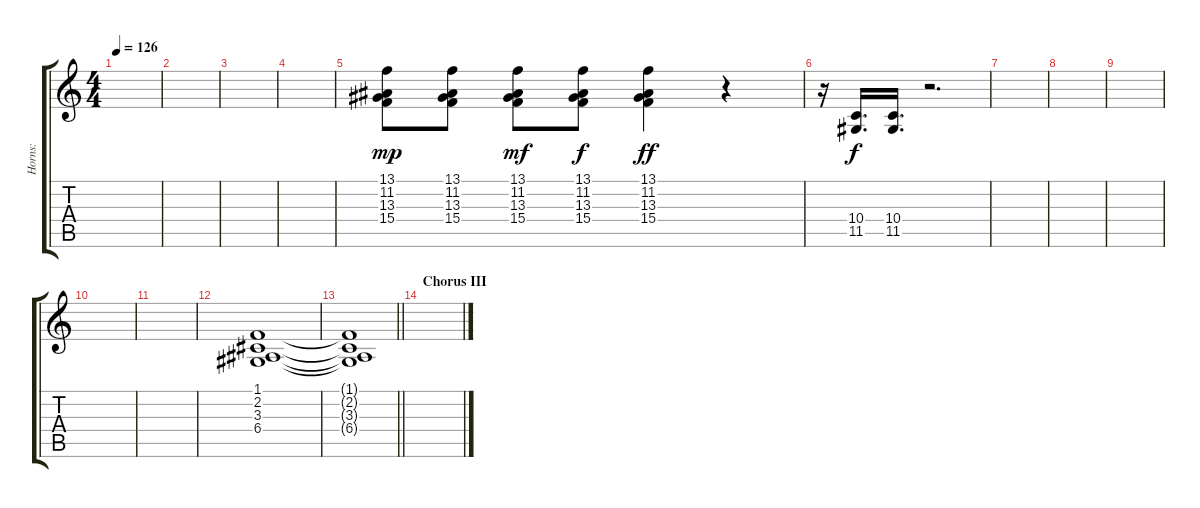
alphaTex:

\track ("Horns:" "Horns:") {instrument frenchhorn}
\staff {score tabs}
\tuning (E4 B3 G3 D3 A2 E2) {hide}
\ts (4 4)
\tempo 126
\clef g2
\ks c
|
|
|
|
(13.1 11.2 13.3 15.4).8{dy mp} (13.1 11.2 13.3 15.4).8 (13.1 11.2 13.3 15.4).8{dy mf} (13.1 11.2 13.3 15.4).8{dy f} (13.1 11.2 13.3 15.4).4{dy ff} r.4 |
r.16 (10.4 11.5).16{d dy f} (10.4 11.5).16{d} r.2{d} |
|
|
|
|
|
(1.1 2.2 3.3 6.4).1 |
\barLineRight lightlight
(1.1{t} 2.2{t} 3.3{t} 6.4{t}).1 |
\section ("" "Chorus III")
